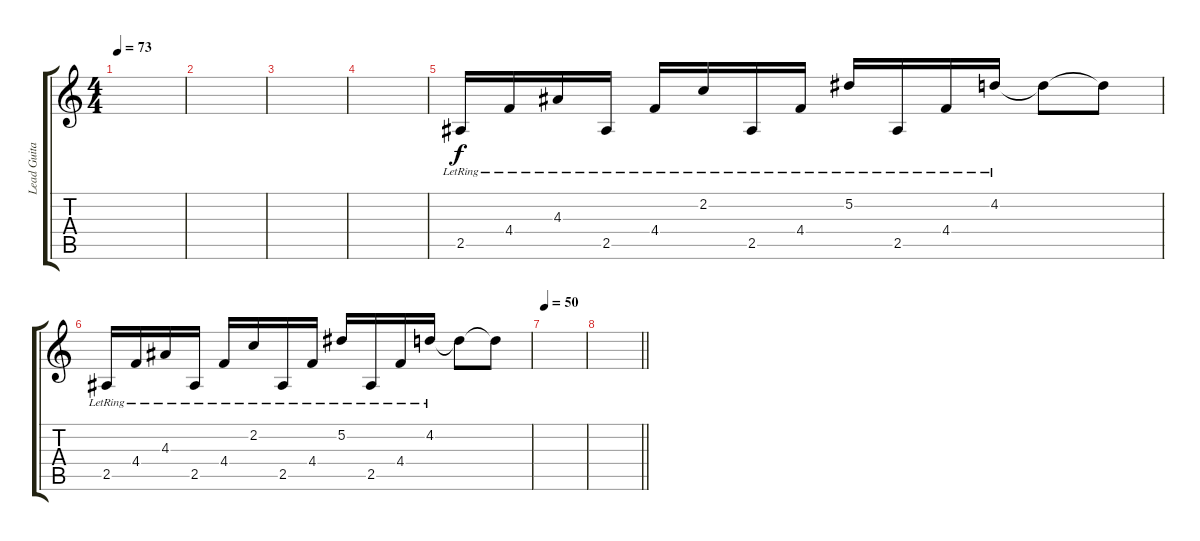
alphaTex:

\track ("Lead Guitar" "Lead Guita") {instrument acousticguitarsteel}
\staff {score tabs}
\tuning (Eb4 Bb3 Gb3 Db3 Ab2 Eb2) {hide}
\ts (4 4)
\tempo 73
\clef g2
\ks c
|
|
|
|
2.5{lr}.16{instrument acousticguitarsteel} 4.4{lr}.16 4.3{lr}.16 2.5{lr}.16 4.4{lr}.16 2.2{lr}.16 2.5{lr}.16 4.4{lr}.16 5.2{lr}.16 2.5{lr}.16 4.4{lr}.16 4.2{lr}.16 4.2{t}.8 4.2{t}.8 |
2.5{lr}.16 4.4{lr}.16 4.3{lr}.16 2.5{lr}.16 4.4{lr}.16 2.2{lr}.16 2.5{lr}.16 4.4{lr}.16 5.2{lr}.16 2.5{lr}.16 4.4{lr}.16 4.2{lr}.16 4.2{t}.8 4.2{t}.8 |
\tempo 50
|
\barLineRight lightlight
